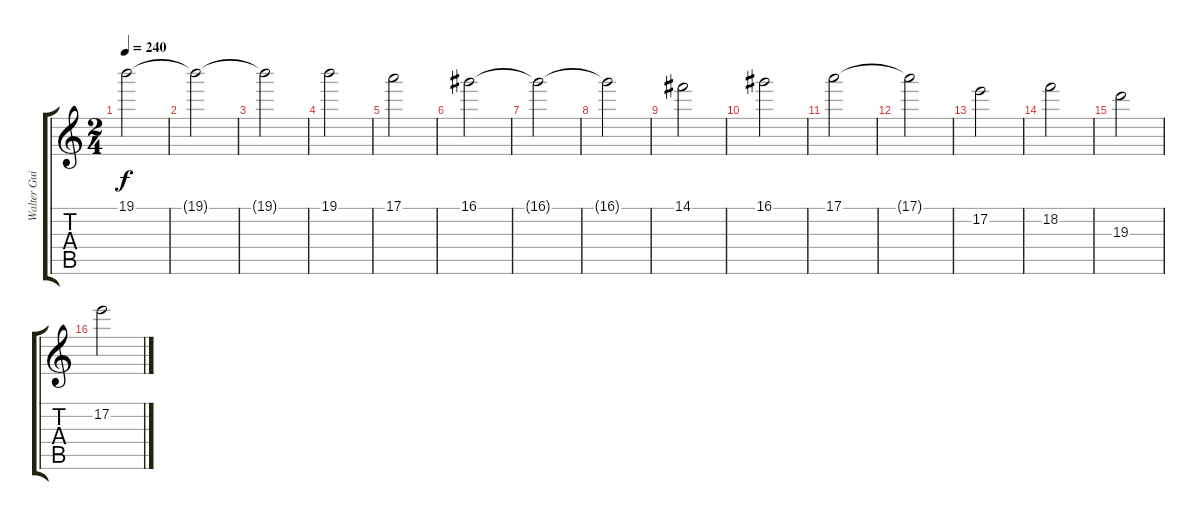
\track ("Walter Guiardino" "Walter Gui") {instrument distortionguitar}
\staff {score tabs}
\tuning (E4 B3 G3 D3 A2 E2) {hide}
\ts (2 4)
\tempo 240
\clef g2
\ks c
19.1.2{dy f} |
19.1{t}.2 |
19.1{t}.2 |
19.1.2 |
17.1.2 |
16.1.2 |
16.1{t}.2 |
16.1{t}.2 |
14.1.2 |
16.1.2 |
17.1.2 |
17.1{t}.2 |
17.2.2 |
18.2.2 |
19.3.2 |
17.2.2
